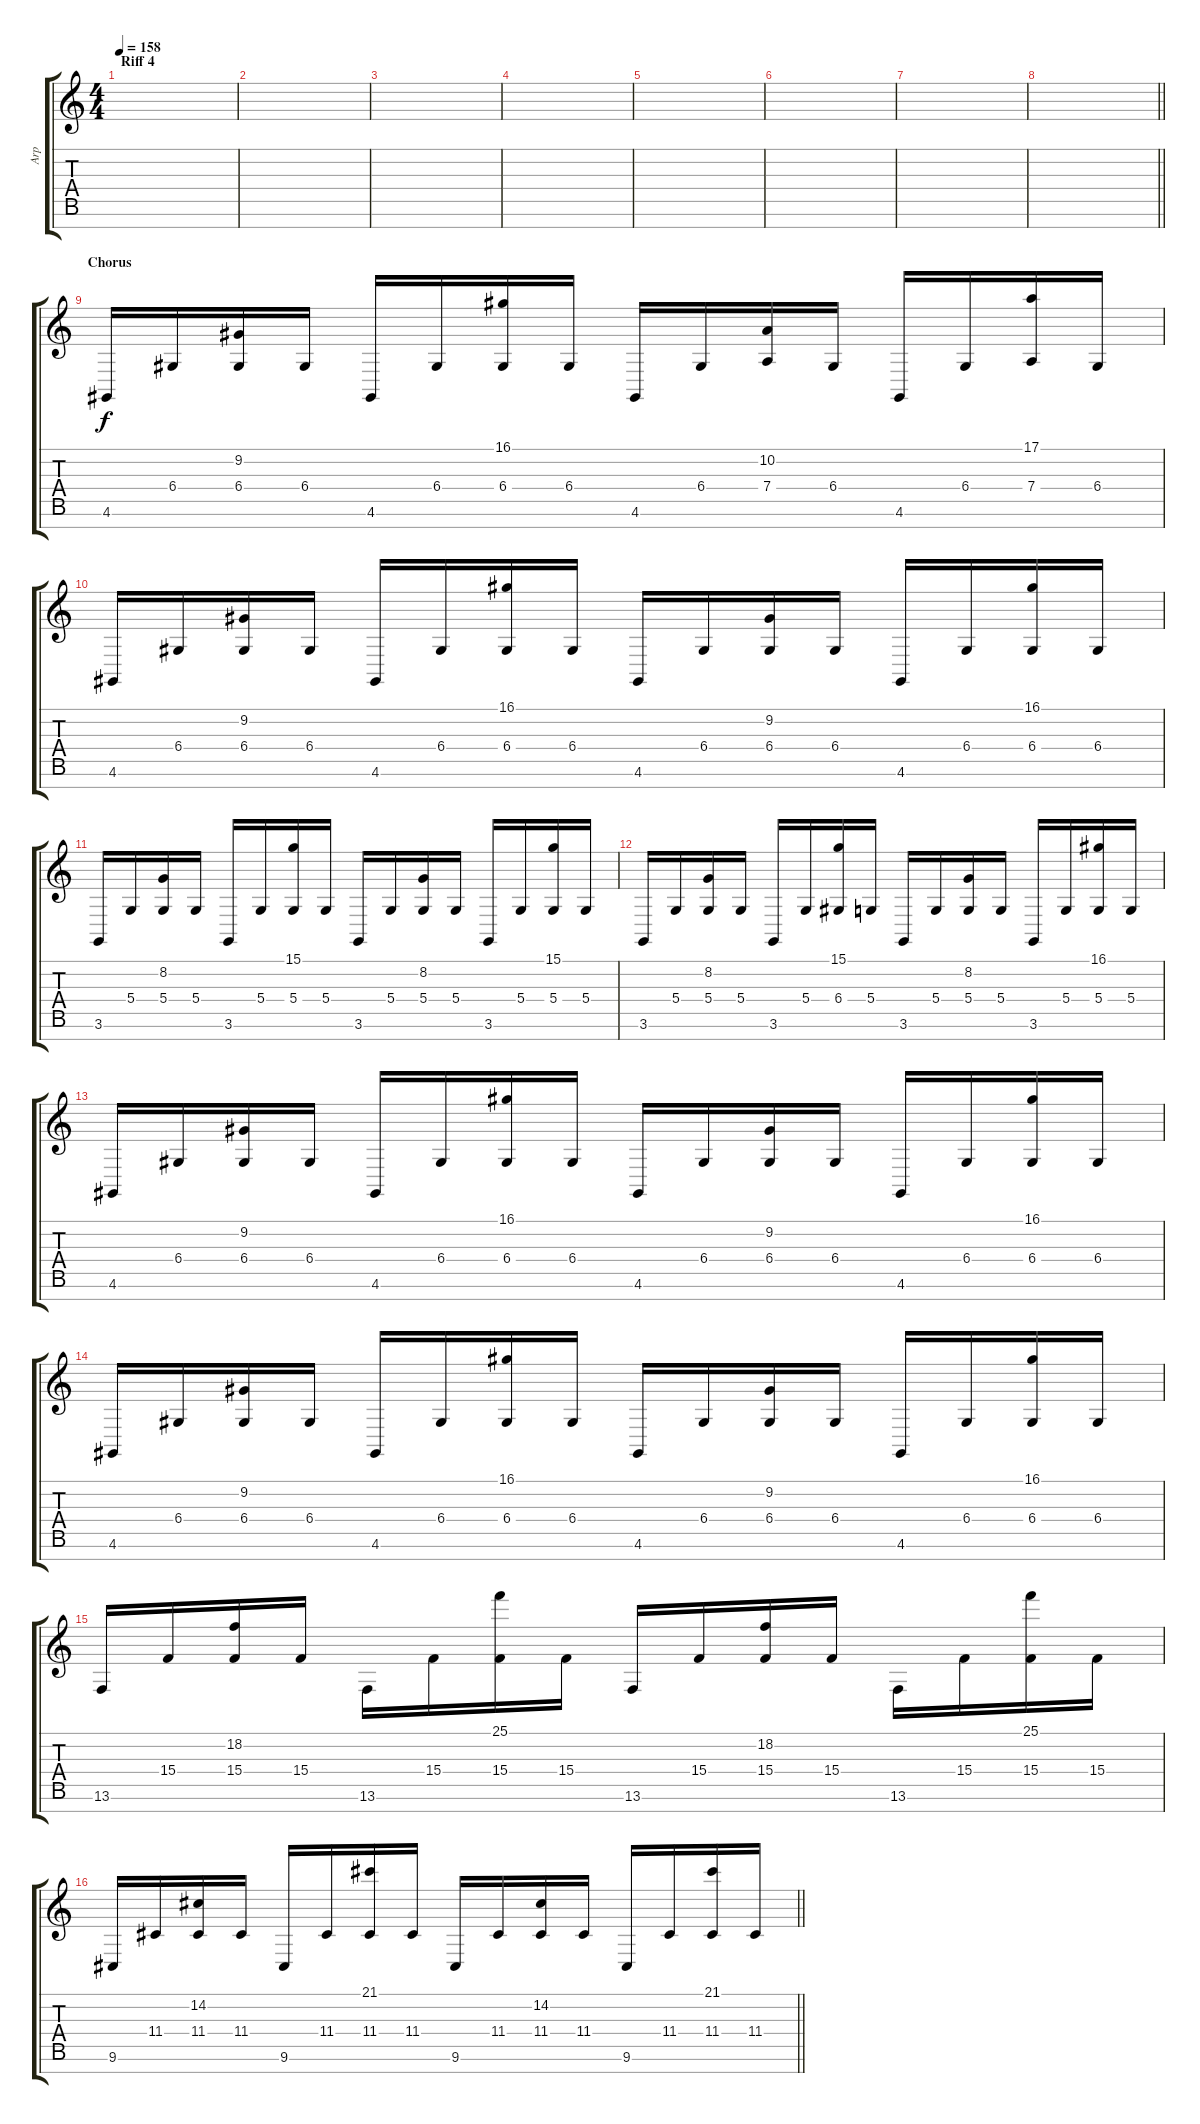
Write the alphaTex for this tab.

\track ("Arp" "Arp") {instrument lead2sawtooth}
\staff {score tabs}
\tuning (E4 B3 G3 D3 A2 E2 B1) {hide}
\ts (4 4)
\section ("" "Riff 4")
\tempo 158
\clef g2
\ks c
|
|
|
|
|
|
|
\barLineRight lightlight
|
\section ("" "Chorus")
4.6.16 6.4.16 (9.2 6.4).16 6.4.16 4.6.16 6.4.16 (16.1 6.4).16 6.4.16 4.6.16 6.4.16 (10.2 7.4).16 6.4.16 4.6.16 6.4.16 (17.1 7.4).16 6.4.16 |
4.6.16 6.4.16 (9.2 6.4).16 6.4.16 4.6.16 6.4.16 (16.1 6.4).16 6.4.16 4.6.16 6.4.16 (9.2 6.4).16 6.4.16 4.6.16 6.4.16 (16.1 6.4).16 6.4.16 |
3.6.16 5.4.16 (8.2 5.4).16 5.4.16 3.6.16 5.4.16 (15.1 5.4).16 5.4.16 3.6.16 5.4.16 (8.2 5.4).16 5.4.16 3.6.16 5.4.16 (15.1 5.4).16 5.4.16 |
3.6.16 5.4.16 (8.2 5.4).16 5.4.16 3.6.16 5.4.16 (15.1 6.4).16 5.4.16 3.6.16 5.4.16 (8.2 5.4).16 5.4.16 3.6.16 5.4.16 (16.1 5.4).16 5.4.16 |
4.6.16 6.4.16 (9.2 6.4).16 6.4.16 4.6.16 6.4.16 (16.1 6.4).16 6.4.16 4.6.16 6.4.16 (9.2 6.4).16 6.4.16 4.6.16 6.4.16 (16.1 6.4).16 6.4.16 |
4.6.16 6.4.16 (9.2 6.4).16 6.4.16 4.6.16 6.4.16 (16.1 6.4).16 6.4.16 4.6.16 6.4.16 (9.2 6.4).16 6.4.16 4.6.16 6.4.16 (16.1 6.4).16 6.4.16 |
13.6.16 15.4.16 (18.2 15.4).16 15.4.16 13.6.16 15.4.16 (25.1 15.4).16 15.4.16 13.6.16 15.4.16 (18.2 15.4).16 15.4.16 13.6.16 15.4.16 (25.1 15.4).16 15.4.16 |
\barLineRight lightlight
9.6.16 11.4.16 (14.2 11.4).16 11.4.16 9.6.16 11.4.16 (21.1 11.4).16 11.4.16 9.6.16 11.4.16 (14.2 11.4).16 11.4.16 9.6.16 11.4.16 (21.1 11.4).16 11.4.16
